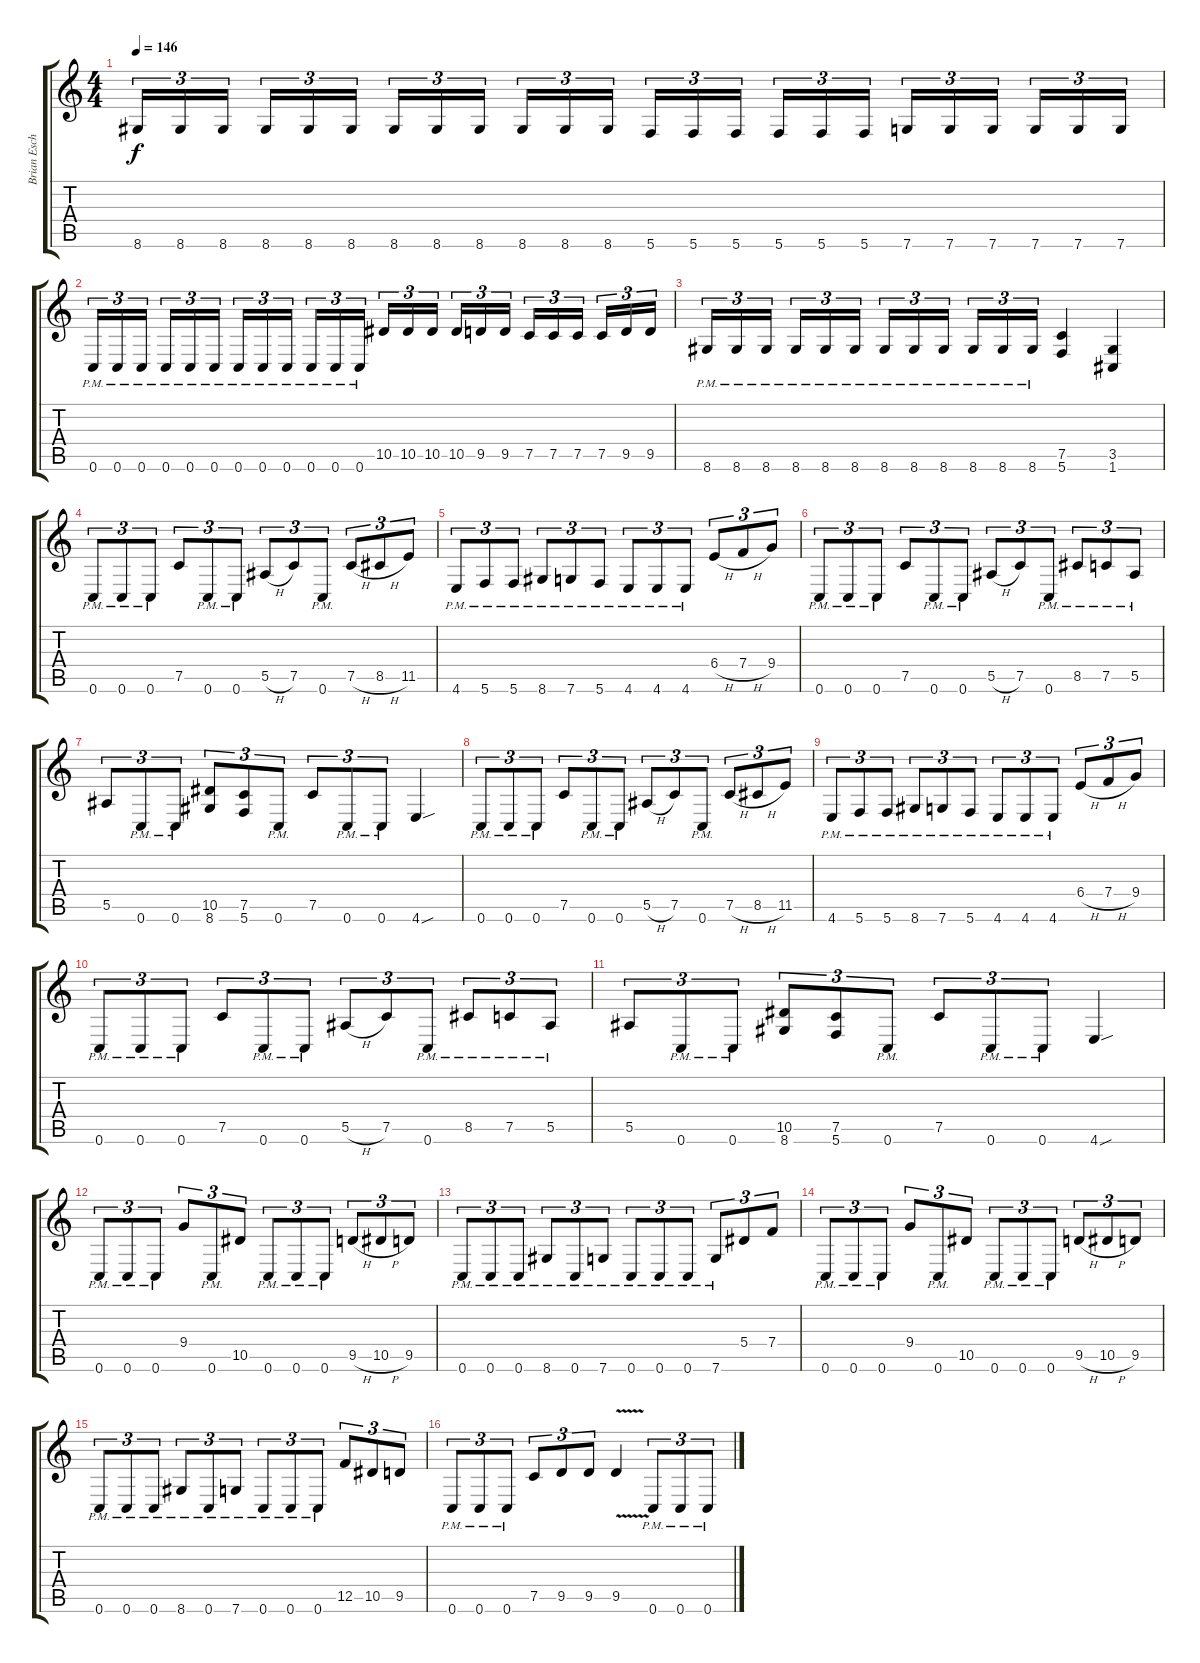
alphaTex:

\track ("Brian Eschbach (Lead Guitar)" "Brian Esch") {instrument distortionguitar}
\staff {score tabs}
\tuning (C4 G3 Eb3 Bb2 F2 C2) {hide}
\ts (4 4)
\tempo 146
\clef g2
\ks c
8.6.16{tu (3 2) dy f} 8.6.16{tu (3 2)} 8.6.16{tu (3 2)} 8.6.16{tu (3 2)} 8.6.16{tu (3 2)} 8.6.16{tu (3 2)} 8.6.16{tu (3 2)} 8.6.16{tu (3 2)} 8.6.16{tu (3 2)} 8.6.16{tu (3 2)} 8.6.16{tu (3 2)} 8.6.16{tu (3 2)} 5.6.16{tu (3 2)} 5.6.16{tu (3 2)} 5.6.16{tu (3 2)} 5.6.16{tu (3 2)} 5.6.16{tu (3 2)} 5.6.16{tu (3 2)} 7.6.16{tu (3 2)} 7.6.16{tu (3 2)} 7.6.16{tu (3 2)} 7.6.16{tu (3 2)} 7.6.16{tu (3 2)} 7.6.16{tu (3 2)} |
0.6{pm}.16{tu (3 2)} 0.6{pm}.16{tu (3 2)} 0.6{pm}.16{tu (3 2)} 0.6{pm}.16{tu (3 2)} 0.6{pm}.16{tu (3 2)} 0.6{pm}.16{tu (3 2)} 0.6{pm}.16{tu (3 2)} 0.6{pm}.16{tu (3 2)} 0.6{pm}.16{tu (3 2)} 0.6{pm}.16{tu (3 2)} 0.6{pm}.16{tu (3 2)} 0.6{pm}.16{tu (3 2)} 10.5.16{tu (3 2)} 10.5.16{tu (3 2)} 10.5.16{tu (3 2)} 10.5.16{tu (3 2)} 9.5.16{tu (3 2)} 9.5.16{tu (3 2)} 7.5.16{tu (3 2)} 7.5.16{tu (3 2)} 7.5.16{tu (3 2)} 7.5.16{tu (3 2)} 9.5.16{tu (3 2)} 9.5.16{tu (3 2)} |
8.6{pm}.16{tu (3 2)} 8.6{pm}.16{tu (3 2)} 8.6{pm}.16{tu (3 2)} 8.6{pm}.16{tu (3 2)} 8.6{pm}.16{tu (3 2)} 8.6{pm}.16{tu (3 2)} 8.6{pm}.16{tu (3 2)} 8.6{pm}.16{tu (3 2)} 8.6{pm}.16{tu (3 2)} 8.6{pm}.16{tu (3 2)} 8.6{pm}.16{tu (3 2)} 8.6{pm}.16{tu (3 2)} (7.5 5.6).4 (3.5 1.6).4 |
0.6{pm}.8{tu (3 2)} 0.6{pm}.8{tu (3 2)} 0.6{pm}.8{tu (3 2)} 7.5.8{tu (3 2)} 0.6{pm}.8{tu (3 2)} 0.6{pm}.8{tu (3 2)} 5.5{h}.8{tu (3 2)} 7.5.8{tu (3 2)} 0.6{pm}.8{tu (3 2)} 7.5{h}.8{tu (3 2)} 8.5{h}.8{tu (3 2)} 11.5.8{tu (3 2)} |
4.6{pm}.8{tu (3 2)} 5.6{pm}.8{tu (3 2)} 5.6{pm}.8{tu (3 2)} 8.6{pm}.8{tu (3 2)} 7.6{pm}.8{tu (3 2)} 5.6{pm}.8{tu (3 2)} 4.6{pm}.8{tu (3 2)} 4.6{pm}.8{tu (3 2)} 4.6{pm}.8{tu (3 2)} 6.4{h}.8{tu (3 2)} 7.4{h}.8{tu (3 2)} 9.4.8{tu (3 2)} |
0.6{pm}.8{tu (3 2)} 0.6{pm}.8{tu (3 2)} 0.6{pm}.8{tu (3 2)} 7.5.8{tu (3 2)} 0.6{pm}.8{tu (3 2)} 0.6{pm}.8{tu (3 2)} 5.5{h}.8{tu (3 2)} 7.5.8{tu (3 2)} 0.6{pm}.8{tu (3 2)} 8.5{pm}.8{tu (3 2)} 7.5{pm}.8{tu (3 2)} 5.5{pm}.8{tu (3 2)} |
5.5.8{tu (3 2)} 0.6{pm}.8{tu (3 2)} 0.6{pm}.8{tu (3 2)} (10.5 8.6).8{tu (3 2)} (7.5 5.6).8{tu (3 2)} 0.6{pm}.8{tu (3 2)} 7.5.8{tu (3 2)} 0.6{pm}.8{tu (3 2)} 0.6{pm}.8{tu (3 2)} 4.6{sou}.4 |
0.6{pm}.8{tu (3 2)} 0.6{pm}.8{tu (3 2)} 0.6{pm}.8{tu (3 2)} 7.5.8{tu (3 2)} 0.6{pm}.8{tu (3 2)} 0.6{pm}.8{tu (3 2)} 5.5{h}.8{tu (3 2)} 7.5.8{tu (3 2)} 0.6{pm}.8{tu (3 2)} 7.5{h}.8{tu (3 2)} 8.5{h}.8{tu (3 2)} 11.5.8{tu (3 2)} |
4.6{pm}.8{tu (3 2)} 5.6{pm}.8{tu (3 2)} 5.6{pm}.8{tu (3 2)} 8.6{pm}.8{tu (3 2)} 7.6{pm}.8{tu (3 2)} 5.6{pm}.8{tu (3 2)} 4.6{pm}.8{tu (3 2)} 4.6{pm}.8{tu (3 2)} 4.6{pm}.8{tu (3 2)} 6.4{h}.8{tu (3 2)} 7.4{h}.8{tu (3 2)} 9.4.8{tu (3 2)} |
0.6{pm}.8{tu (3 2)} 0.6{pm}.8{tu (3 2)} 0.6{pm}.8{tu (3 2)} 7.5.8{tu (3 2)} 0.6{pm}.8{tu (3 2)} 0.6{pm}.8{tu (3 2)} 5.5{h}.8{tu (3 2)} 7.5.8{tu (3 2)} 0.6{pm}.8{tu (3 2)} 8.5{pm}.8{tu (3 2)} 7.5{pm}.8{tu (3 2)} 5.5{pm}.8{tu (3 2)} |
5.5.8{tu (3 2)} 0.6{pm}.8{tu (3 2)} 0.6{pm}.8{tu (3 2)} (10.5 8.6).8{tu (3 2)} (7.5 5.6).8{tu (3 2)} 0.6{pm}.8{tu (3 2)} 7.5.8{tu (3 2)} 0.6{pm}.8{tu (3 2)} 0.6{pm}.8{tu (3 2)} 4.6{sou}.4 |
0.6{pm}.8{tu (3 2)} 0.6{pm}.8{tu (3 2)} 0.6{pm}.8{tu (3 2)} 9.4.8{tu (3 2)} 0.6{pm}.8{tu (3 2)} 10.5.8{tu (3 2)} 0.6{pm}.8{tu (3 2)} 0.6{pm}.8{tu (3 2)} 0.6{pm}.8{tu (3 2)} 9.5{h}.8{tu (3 2)} 10.5{h}.8{tu (3 2)} 9.5.8{tu (3 2)} |
0.6{pm}.8{tu (3 2)} 0.6{pm}.8{tu (3 2)} 0.6{pm}.8{tu (3 2)} 8.6{pm}.8{tu (3 2)} 0.6{pm}.8{tu (3 2)} 7.6{pm}.8{tu (3 2)} 0.6{pm}.8{tu (3 2)} 0.6{pm}.8{tu (3 2)} 0.6{pm}.8{tu (3 2)} 7.6{pm}.8{tu (3 2)} 5.4.8{tu (3 2)} 7.4.8{tu (3 2)} |
0.6{pm}.8{tu (3 2)} 0.6{pm}.8{tu (3 2)} 0.6{pm}.8{tu (3 2)} 9.4.8{tu (3 2)} 0.6{pm}.8{tu (3 2)} 10.5.8{tu (3 2)} 0.6{pm}.8{tu (3 2)} 0.6{pm}.8{tu (3 2)} 0.6{pm}.8{tu (3 2)} 9.5{h}.8{tu (3 2)} 10.5{h}.8{tu (3 2)} 9.5.8{tu (3 2)} |
0.6{pm}.8{tu (3 2)} 0.6{pm}.8{tu (3 2)} 0.6{pm}.8{tu (3 2)} 8.6{pm}.8{tu (3 2)} 0.6{pm}.8{tu (3 2)} 7.6{pm}.8{tu (3 2)} 0.6{pm}.8{tu (3 2)} 0.6{pm}.8{tu (3 2)} 0.6{pm}.8{tu (3 2)} 12.5.8{tu (3 2)} 10.5.8{tu (3 2)} 9.5.8{tu (3 2)} |
0.6{pm}.8{tu (3 2)} 0.6{pm}.8{tu (3 2)} 0.6{pm}.8{tu (3 2)} 7.5.8{tu (3 2)} 9.5.8{tu (3 2)} 9.5.8{tu (3 2)} 9.5{v}.4 0.6{pm}.8{tu (3 2)} 0.6{pm}.8{tu (3 2)} 0.6{pm}.8{tu (3 2)}
